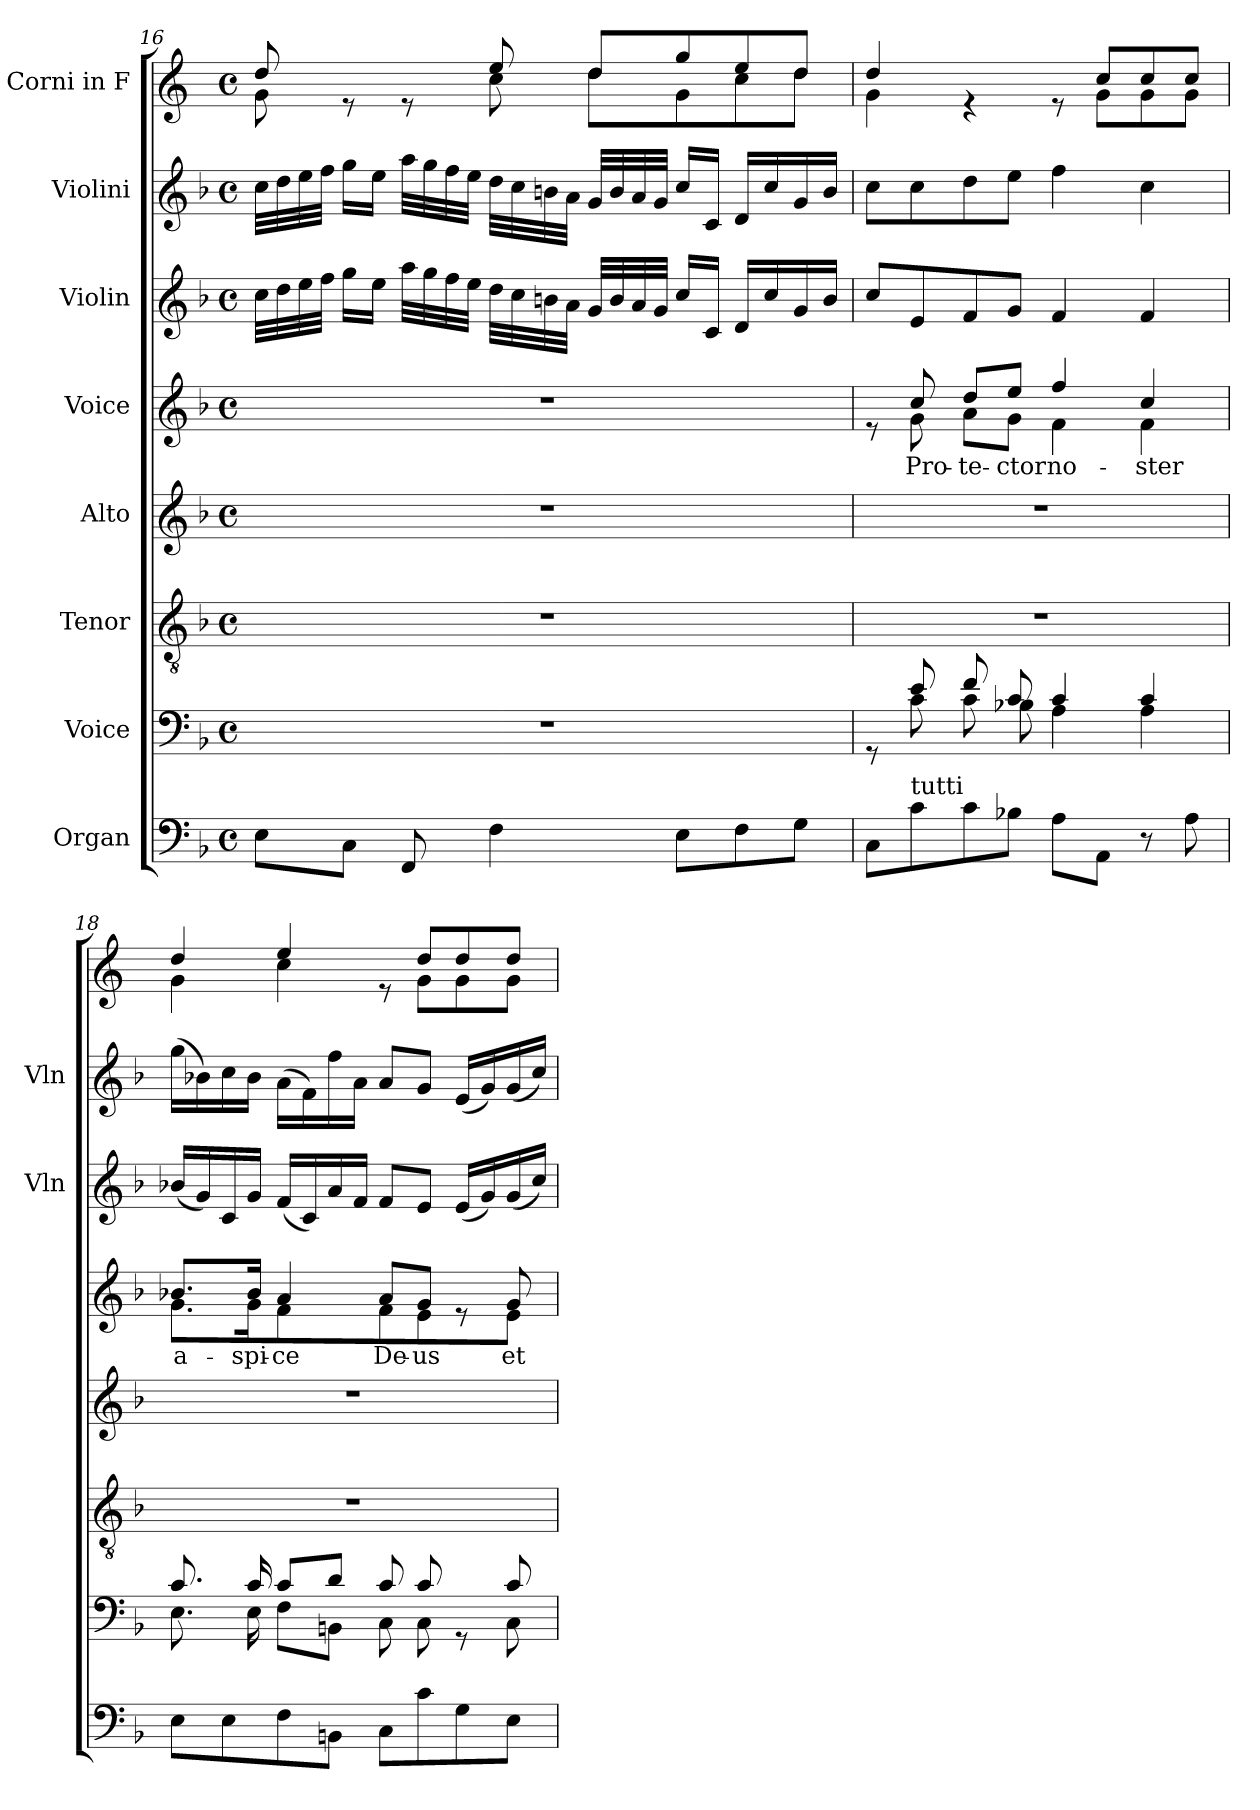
**kern	**kern	**kern	**kern	**kern	**text	**kern	**kern	**kern
*part8	*part7	*part6	*part5	*part4	*part4	*part3	*part2	*part1
*staff8	*staff7	*staff6	*staff5	*staff4	*staff4	*staff3	*staff2	*staff1
*I"Organ	*I"Voice	*I"Tenor	*I"Alto	*I"Voice	*	*I"Violin	*I"Violini	*I"Corni in F
*	*	*	*	*	*	*I'Vln	*I'Vln	*
!!LO:LB:g=z
*clefF4	*clefF4	*clefGv2	*clefG2	*clefG2	*	*clefG2	*clefG2	*clefG2
*	*	*	*	*	*	*	*	*ITrd4c7
*k[b-]	*k[b-]	*k[b-]	*k[b-]	*k[b-]	*	*k[b-]	*k[b-]	*k[b-]
*M4/4	*M4/4	*M4/4	*M4/4	*M4/4	*	*M4/4	*M4/4	*M4/4
*met(c)	*met(c)	*met(c)	*met(c)	*met(c)	*	*met(c)	*met(c)	*met(c)
=16	=16	=16	=16	=16	=16	=16	=16	=16
*	*	*	*	*	*	*	*	*^
8E\L	1r	1r	1r	1r	.	32cc\LLL	32cc\LLL	8g/	8c\
.	.	.	.	.	.	32dd\	32dd\	.	.
.	.	.	.	.	.	32ee\	32ee\	.	.
.	.	.	.	.	.	32ff\JJJ	32ff\JJJ	.	.
8C\J	.	.	.	.	.	16gg\LL	16gg\LL	8re	4ryy
.	.	.	.	.	.	16ee\JJ	16ee\JJ	.	.
8FF/	.	.	.	.	.	32aa\LLL	32aa\LLL	8re	.
.	.	.	.	.	.	32gg\	32gg\	.	.
.	.	.	.	.	.	32ff\	32ff\	.	.
.	.	.	.	.	.	32ee\JJJ	32ee\JJJ	.	.
4F\	.	.	.	.	.	32dd\LLL	32dd\LLL	8a/	8f\
.	.	.	.	.	.	32cc\	32cc\	.	.
.	.	.	.	.	.	32bn\	32bn\	.	.
.	.	.	.	.	.	32a\JJJ	32a\JJJ	.	.
.	.	.	.	.	.	32g/LLL	32g/LLL	8g/L	8g\L
.	.	.	.	.	.	32b/	32b/	.	.
.	.	.	.	.	.	32a/	32a/	.	.
.	.	.	.	.	.	32g/JJJ	32g/JJJ	.	.
8E\L	.	.	.	.	.	16cc/LL	16cc/LL	8cc/	8c\
.	.	.	.	.	.	16c/JJ	16c/JJ	.	.
8F\	.	.	.	.	.	16d/LL	16d/LL	8a/	8f\
.	.	.	.	.	.	16cc/	16cc/	.	.
8G\J	.	.	.	.	.	16g/	16g/	8g/J	8g\J
.	.	.	.	.	.	16b/JJ	16b/JJ	.	.
=17	=17	=17	=17	=17	=17	=17	=17	=17	=17
*	*^	*	*	*^	*	*	*	*	*
8C\L	8rGG	8ryy	1r	1r	8re	8ryy	.	8cc/L	8cc\L	4g/	4c\
!LO:TX:a:t=tutti	!	!	!	!	!	!	!	!	!	!	!
!	!	!	!	!	!	!	!LO:LY:b	!	!	!	!
8c\	8e/	8c\	.	.	8cc/	8g\	Pro-	8e/	8cc\	.	.
!	!	!	!	!	!	!	!LO:LY:b	!	!	!	!
8c\	8f/	8c\	.	.	8dd/L	8a\L	-te-	8f/	8dd\	4re	4.ryy
!	!	!	!	!	!	!	!LO:LY:b	!	!	!	!
8B-X\J	8c/	8B-X\	.	.	8ee/J	8g\J	-ctor	8g/J	8ee\J	.	.
!	!	!	!	!	!	!	!LO:LY:b	!	!	!	!
8A\L	4c/	4A\	.	.	4ff/	4f\	no-	4f/	4ff\	8re	.
8AA\J	.	.	.	.	.	.	.	.	.	8f/L	8c\L
!	!	!	!	!	!	!	!LO:LY:b	!	!	!	!
8r	4c/	4A\	.	.	4cc/	4f\	-ster	4f/	4cc\	8f/	8c\
8A\	.	.	.	.	.	.	.	.	.	8f/J	8c\J
=18	=18	=18	=18	=18	=18	=18	=18	=18	=18	=18	=18
!	!	!	!	!	!	!	!LO:LY:b	!	!	!	!
8E\L	8.c/	8.E\	1r	1r	8.b-X/L	8.g\L	a-	(16b-X/LL	(16gg\LL	4g/	4c\
.	.	.	.	.	.	.	.	16g/)	16b-X\)	.	.
8E\	.	.	.	.	.	.	.	16c/	16cc\	.	.
!	!	!	!	!	!	!	!LO:LY:b	!	!	!	!
.	16c/	16E\	.	.	16b-/Jk	16g\Jk	-spi-	16g/JJ	16b-\JJ	.	.
!	!	!	!	!	!	!	!LO:LY:b	!	!	!	!
8F\	8c/L	8F\L	.	.	4a/	4f\	-ce	(16f/LL	(16a\LL	4a/	4f\
.	.	.	.	.	.	.	.	16c/)	16f\)	.	.
8BBn\J	8d/J	8BBn\J	.	.	.	.	.	16a/	16ff\	.	.
.	.	.	.	.	.	.	.	16f/JJ	16a\JJ	.	.
!	!	!	!	!	!	!	!LO:LY:b	!	!	!	!
8C\L	8c/	8C\	.	.	8a/L	8f\L	De-	8f/L	8a/L	8re	8ryy
!	!	!	!	!	!	!	!LO:LY:b	!	!	!	!
8c\	8c/	8C\	.	.	8g/J	8e\J	-us	8e/J	8g/J	8g/L	8c\L
8G\	8rGG	8ryy	.	.	8re	8ryy	.	(16e/LL	(16e/LL	8g/	8c\
.	.	.	.	.	.	.	.	16g/)	16g/)	.	.
!	!	!	!	!	!	!	!LO:LY:b	!	!	!	!
8E\J	8c/	8C\	.	.	8g/	8e\J	et	(16g/	(16g/	8g/J	8c\J
.	.	.	.	.	.	.	.	16cc/JJ)	16cc/JJ)	.	.
*	*v	*v	*	*	*v	*v	*	*	*	*v	*v
=	=	=	=	=	=	=	=	=
*-	*-	*-	*-	*-	*-	*-	*-	*-
